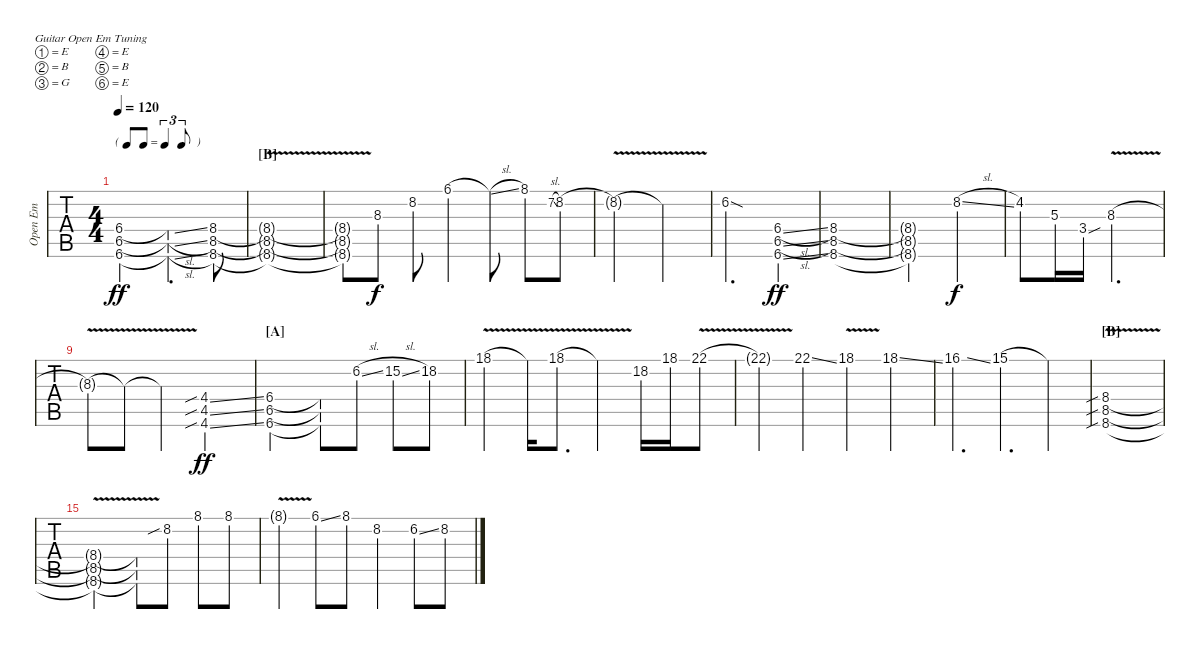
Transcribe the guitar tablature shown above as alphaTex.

\bracketExtendMode nobrackets
\otherSystemsTrackNameOrientation horizontal
\defaultBarNumberDisplay FirstOfSystem
\track ("Pedal Steel Slide Open Em" "Open Em") {instrument distortionguitar}
\staff {tabs}
\tuning (E4 B3 G3 E3 B2 E2)
\ts (4 4)
\tf triplet8th
\tempo 120
\clef g2
\ks cminor
(6.5 6.6 6.4).2{dy ff} (6.5{sl t} 6.6{sl t} 6.4{ss t}).4{d} (8.5 8.6 8.4).8 |
\section ("B" "")
(8.5{v t} 8.6{v t} 8.4{t}).1 |
(8.5{v t} 8.6{v t} 8.4{t}).8 8.3.8{dy f} 8.2.8 6.1.4 6.1{sl t}.8 8.1.8 7.2{sl}.8{gr} 8.2.8 |
8.2{v t}.2 8.2{v t}.2 |
6.2{sod}.2{d} (6.4{sl} 6.5{sl} 6.6{ss}).4{dy ff} |
(8.4 8.5 8.6).1 |
(8.4{t} 8.5{t} 8.6{t}).2 8.2{sl}.2{dy f} |
4.2.8 5.3.16 3.4{sou}.16 8.3{v}.2{d} |
8.3{v t}.8 8.3{v t}.8 8.3{v t}.4 (4.5{sib ss} 4.6{sib ss} 4.4{sib ss}).2{dy ff} |
\section ("A" "")
(6.5 6.6 6.4).2 (6.5{t} 6.6{t} 6.4{t}).8 6.2{sl}.8 15.2{sl}.8 18.2.8 |
18.1{v}.4 18.1{v t}.16 18.1{v}.8{d} 18.1{t}.4 18.2.16 18.1.16 22.1{v}.8 |
22.1{v t}.4 22.1{ss}.4 18.1{v}.4 18.1{ss}.4 |
16.1{ss}.4{d} 15.1.4{d} 15.1{t}.4 |
\section ("B" "")
(8.5{v sib} 8.6{v sib} 8.4{v sib}).1 |
(8.5{v t} 8.6{v t} 8.4{v t}).2 (8.5{v t} 8.6{v t} 8.4{v t}).8 8.2{sib}.8 8.1.8 8.1.8 |
8.1{v g}.4 6.1{ss}.8 8.1.8 8.2.4 6.2{ss}.8 8.2.8
